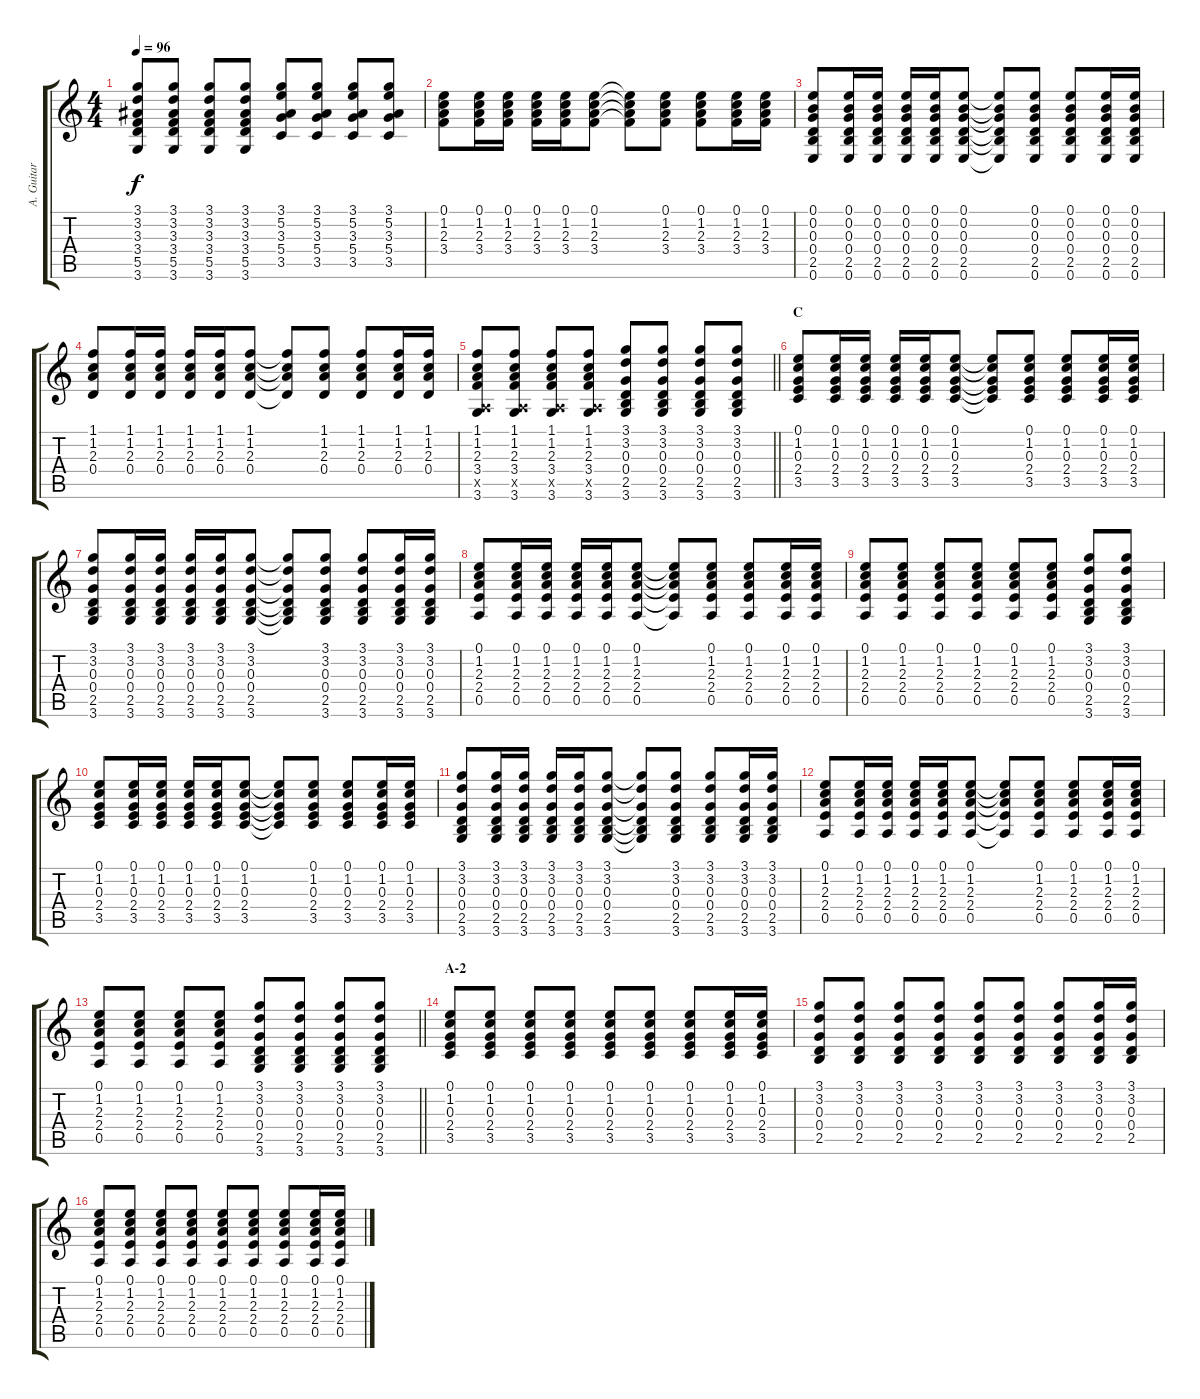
\track ("A. Guitar" "A. Guitar") {instrument acousticguitarsteel}
\staff {score tabs}
\tuning (E4 B3 G3 D3 A2 E2) {hide}
\ts (4 4)
\tempo 96
\clef g2
\ks c
(3.1 3.2 3.3 3.4 5.5 3.6).8{dy f} (3.1 3.2 3.3 3.4 5.5 3.6).8 (3.1 3.2 3.3 3.4 5.5 3.6).8 (3.1 3.2 3.3 3.4 5.5 3.6).8 (3.1 5.2 3.3 5.4 3.5).8 (3.1 5.2 3.3 5.4 3.5).8 (3.1 5.2 3.3 5.4 3.5).8 (3.1 5.2 3.3 5.4 3.5).8 |
(0.1 1.2 2.3 3.4).8 (0.1 1.2 2.3 3.4).16 (0.1 1.2 2.3 3.4).16 (0.1 1.2 2.3 3.4).16 (0.1 1.2 2.3 3.4).16 (0.1 1.2 2.3 3.4).8 (0.1{t} 1.2{t} 2.3{t} 3.4{t}).8 (0.1 1.2 2.3 3.4).8 (0.1 1.2 2.3 3.4).8 (0.1 1.2 2.3 3.4).16 (0.1 1.2 2.3 3.4).16 |
(0.1 0.2 0.3 0.4 2.5 0.6).8 (0.1 0.2 0.3 0.4 2.5 0.6).16 (0.1 0.2 0.3 0.4 2.5 0.6).16 (0.1 0.2 0.3 0.4 2.5 0.6).16 (0.1 0.2 0.3 0.4 2.5 0.6).16 (0.1 0.2 0.3 0.4 2.5 0.6).8 (0.1{t} 0.2{t} 0.3{t} 0.4{t} 2.5{t} 0.6{t}).8 (0.1 0.2 0.3 0.4 2.5 0.6).8 (0.1 0.2 0.3 0.4 2.5 0.6).8 (0.1 0.2 0.3 0.4 2.5 0.6).16 (0.1 0.2 0.3 0.4 2.5 0.6).16 |
(1.1 1.2 2.3 0.4).8 (1.1 1.2 2.3 0.4).16 (1.1 1.2 2.3 0.4).16 (1.1 1.2 2.3 0.4).16 (1.1 1.2 2.3 0.4).16 (1.1 1.2 2.3 0.4).8 (1.1{t} 1.2{t} 2.3{t} 0.4{t}).8 (1.1 1.2 2.3 0.4).8 (1.1 1.2 2.3 0.4).8 (1.1 1.2 2.3 0.4).16 (1.1 1.2 2.3 0.4).16 |
\barLineRight lightlight
(1.1 1.2 2.3 3.4 0.5{x} 3.6).8 (1.1 1.2 2.3 3.4 0.5{x} 3.6).8 (1.1 1.2 2.3 3.4 0.5{x} 3.6).8 (1.1 1.2 2.3 3.4 0.5{x} 3.6).8 (3.1 3.2 0.3 0.4 2.5 3.6).8 (3.1 3.2 0.3 0.4 2.5 3.6).8 (3.1 3.2 0.3 0.4 2.5 3.6).8 (3.1 3.2 0.3 0.4 2.5 3.6).8 |
\section ("" "C")
(0.1 1.2 0.3 2.4 3.5).8 (0.1 1.2 0.3 2.4 3.5).16 (0.1 1.2 0.3 2.4 3.5).16 (0.1 1.2 0.3 2.4 3.5).16 (0.1 1.2 0.3 2.4 3.5).16 (0.1 1.2 0.3 2.4 3.5).8 (0.1{t} 1.2{t} 0.3{t} 2.4{t} 3.5{t}).8 (0.1 1.2 0.3 2.4 3.5).8 (0.1 1.2 0.3 2.4 3.5).8 (0.1 1.2 0.3 2.4 3.5).16 (0.1 1.2 0.3 2.4 3.5).16 |
(3.1 3.2 0.3 0.4 2.5 3.6).8 (3.1 3.2 0.3 0.4 2.5 3.6).16 (3.1 3.2 0.3 0.4 2.5 3.6).16 (3.1 3.2 0.3 0.4 2.5 3.6).16 (3.1 3.2 0.3 0.4 2.5 3.6).16 (3.1 3.2 0.3 0.4 2.5 3.6).8 (3.1{t} 3.2{t} 0.3{t} 0.4{t} 2.5{t} 3.6{t}).8 (3.1 3.2 0.3 0.4 2.5 3.6).8 (3.1 3.2 0.3 0.4 2.5 3.6).8 (3.1 3.2 0.3 0.4 2.5 3.6).16 (3.1 3.2 0.3 0.4 2.5 3.6).16 |
(0.1 1.2 2.3 2.4 0.5).8 (0.1 1.2 2.3 2.4 0.5).16 (0.1 1.2 2.3 2.4 0.5).16 (0.1 1.2 2.3 2.4 0.5).16 (0.1 1.2 2.3 2.4 0.5).16 (0.1 1.2 2.3 2.4 0.5).8 (0.1{t} 1.2{t} 2.3{t} 2.4{t} 0.5{t}).8 (0.1 1.2 2.3 2.4 0.5).8 (0.1 1.2 2.3 2.4 0.5).8 (0.1 1.2 2.3 2.4 0.5).16 (0.1 1.2 2.3 2.4 0.5).16 |
(0.1 1.2 2.3 2.4 0.5).8 (0.1 1.2 2.3 2.4 0.5).8 (0.1 1.2 2.3 2.4 0.5).8 (0.1 1.2 2.3 2.4 0.5).8 (0.1 1.2 2.3 2.4 0.5).8 (0.1 1.2 2.3 2.4 0.5).8 (3.1 3.2 0.3 0.4 2.5 3.6).8 (3.1 3.2 0.3 0.4 2.5 3.6).8 |
(0.1 1.2 0.3 2.4 3.5).8 (0.1 1.2 0.3 2.4 3.5).16 (0.1 1.2 0.3 2.4 3.5).16 (0.1 1.2 0.3 2.4 3.5).16 (0.1 1.2 0.3 2.4 3.5).16 (0.1 1.2 0.3 2.4 3.5).8 (0.1{t} 1.2{t} 0.3{t} 2.4{t} 3.5{t}).8 (0.1 1.2 0.3 2.4 3.5).8 (0.1 1.2 0.3 2.4 3.5).8 (0.1 1.2 0.3 2.4 3.5).16 (0.1 1.2 0.3 2.4 3.5).16 |
(3.1 3.2 0.3 0.4 2.5 3.6).8 (3.1 3.2 0.3 0.4 2.5 3.6).16 (3.1 3.2 0.3 0.4 2.5 3.6).16 (3.1 3.2 0.3 0.4 2.5 3.6).16 (3.1 3.2 0.3 0.4 2.5 3.6).16 (3.1 3.2 0.3 0.4 2.5 3.6).8 (3.1{t} 3.2{t} 0.3{t} 0.4{t} 2.5{t} 3.6{t}).8 (3.1 3.2 0.3 0.4 2.5 3.6).8 (3.1 3.2 0.3 0.4 2.5 3.6).8 (3.1 3.2 0.3 0.4 2.5 3.6).16 (3.1 3.2 0.3 0.4 2.5 3.6).16 |
(0.1 1.2 2.3 2.4 0.5).8 (0.1 1.2 2.3 2.4 0.5).16 (0.1 1.2 2.3 2.4 0.5).16 (0.1 1.2 2.3 2.4 0.5).16 (0.1 1.2 2.3 2.4 0.5).16 (0.1 1.2 2.3 2.4 0.5).8 (0.1{t} 1.2{t} 2.3{t} 2.4{t} 0.5{t}).8 (0.1 1.2 2.3 2.4 0.5).8 (0.1 1.2 2.3 2.4 0.5).8 (0.1 1.2 2.3 2.4 0.5).16 (0.1 1.2 2.3 2.4 0.5).16 |
\barLineRight lightlight
(0.1 1.2 2.3 2.4 0.5).8 (0.1 1.2 2.3 2.4 0.5).8 (0.1 1.2 2.3 2.4 0.5).8 (0.1 1.2 2.3 2.4 0.5).8 (3.1 3.2 0.3 0.4 2.5 3.6).8 (3.1 3.2 0.3 0.4 2.5 3.6).8 (3.1 3.2 0.3 0.4 2.5 3.6).8 (3.1 3.2 0.3 0.4 2.5 3.6).8 |
\section ("" "A-2")
(0.1 1.2 0.3 2.4 3.5).8 (0.1 1.2 0.3 2.4 3.5).8 (0.1 1.2 0.3 2.4 3.5).8 (0.1 1.2 0.3 2.4 3.5).8 (0.1 1.2 0.3 2.4 3.5).8 (0.1 1.2 0.3 2.4 3.5).8 (0.1 1.2 0.3 2.4 3.5).8 (0.1 1.2 0.3 2.4 3.5).16 (0.1 1.2 0.3 2.4 3.5).16 |
(3.1 3.2 0.3 0.4 2.5).8 (3.1 3.2 0.3 0.4 2.5).8 (3.1 3.2 0.3 0.4 2.5).8 (3.1 3.2 0.3 0.4 2.5).8 (3.1 3.2 0.3 0.4 2.5).8 (3.1 3.2 0.3 0.4 2.5).8 (3.1 3.2 0.3 0.4 2.5).8 (3.1 3.2 0.3 0.4 2.5).16 (3.1 3.2 0.3 0.4 2.5).16 |
(0.1 1.2 2.3 2.4 0.5).8 (0.1 1.2 2.3 2.4 0.5).8 (0.1 1.2 2.3 2.4 0.5).8 (0.1 1.2 2.3 2.4 0.5).8 (0.1 1.2 2.3 2.4 0.5).8 (0.1 1.2 2.3 2.4 0.5).8 (0.1 1.2 2.3 2.4 0.5).8 (0.1 1.2 2.3 2.4 0.5).16 (0.1 1.2 2.3 2.4 0.5).16
